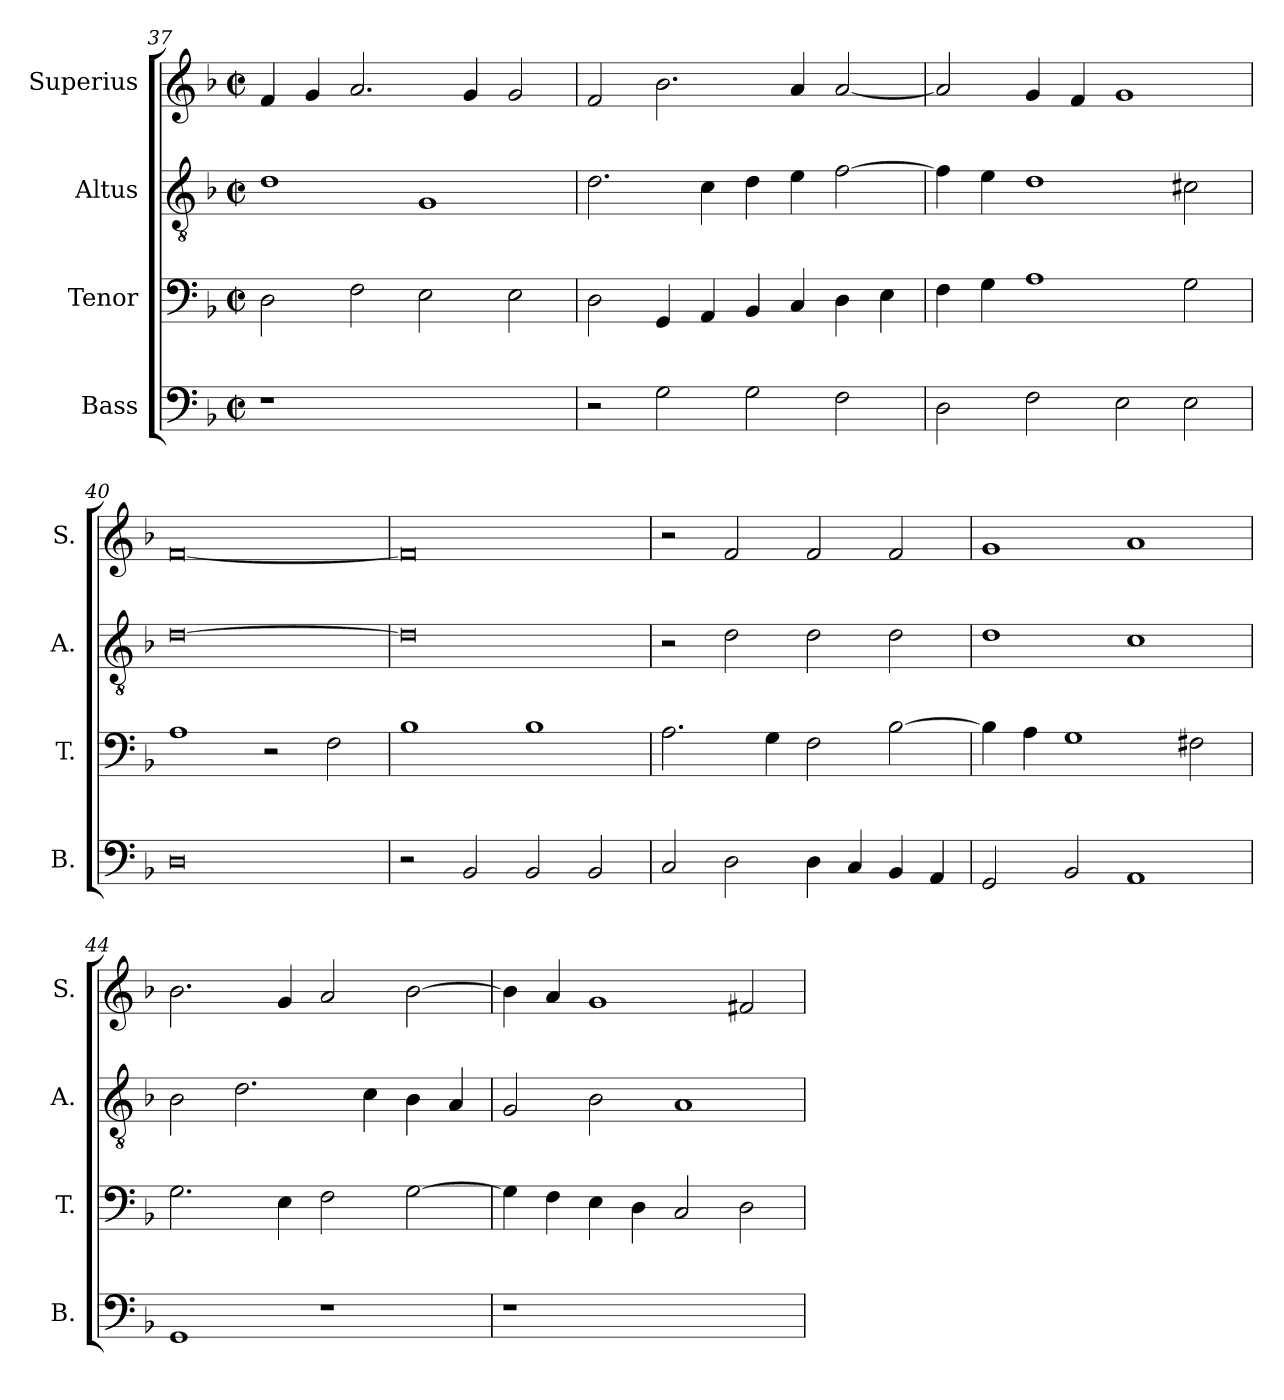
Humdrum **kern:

**kern	**kern	**kern	**kern
*part4	*part3	*part2	*part1
*staff4	*staff3	*staff2	*staff1
*I"Bass	*I"Tenor	*I"Altus	*I"Superius
*I'B.	*I'T.	*I'A.	*I'S.
!!LO:LB:g=z
*clefF4	*clefF4	*clefGv2	*clefG2
*	*	*ITrd7c12	*
*k[b-]	*k[b-]	*k[b-]	*k[b-]
*F:	*F:	*F:	*F:
*M2/2	*M2/2	*M2/2	*M2/2
*met(c|)	*met(c|)	*met(c|)	*met(c|)
=37	=37	=37	=37
!LO:N:vis=1	!	!	!
1r	2Di\	1Di	4fi/
.	.	.	4gi/
.	2Fi\	.	2.ai/
1ryy	2Ei\	1GGi	.
.	.	.	4gi/
.	2Ei\	.	2gi/
=38	=38	=38	=38
2r	2Di\	2.Di\	2fi/
2Gi\	4GGi/	.	2.b-i\
.	4AAi/	4Ci\	.
2Gi\	4BB-i/	4Di\	.
.	4Ci/	4Ei\	4ai/
2Fi\	4Di\	[>2Fi\	[<2ai/
.	4Ei\	.	.
=39	=39	=39	=39
2Di\	4Fi\	4Fi\]	2ai/]
.	4Gi\	4Ei\	.
2Fi\	1Ai	1Di	4gi/
.	.	.	4fi/
2Ei\	.	.	1gi
2Ei\	2Gi\	2C#Xi\	.
=40	=40	=40	=40
0Di	1Ai	[>0Di	[<0fi
.	2r	.	.
.	2Fi\	.	.
=41	=41	=41	=41
2r	1B-i	0Di]	0fi]
2BB-i/	.	.	.
2BB-i/	1B-i	.	.
2BB-i/	.	.	.
!!LO:PB:g=z
=42	=42	=42	=42
2Ci/	2.Ai\	2r	2r
2Di\	.	2Di\	2fi/
.	4Gi\	.	.
4Di\	2Fi\	2Di\	2fi/
4Ci/	.	.	.
4BB-i/	[>2B-i\	2Di\	2fi/
4AAi/	.	.	.
=43	=43	=43	=43
2GGi/	4B-i\]	1Di	1gi
.	4Ai\	.	.
2BB-i/	1Gi	.	.
1AAi	.	1Ci	1ai
.	2F#Xi\	.	.
=44	=44	=44	=44
1GGi	2.Gi\	2BB-i\	2.b-i\
.	.	2.Di\	.
.	4Ei\	.	4gi/
1r	2Fi\	.	2ai/
.	.	4Ci\	.
.	[>2Gi\	4BB-i\	[>2b-i\
.	.	4AAi/	.
=45	=45	=45	=45
!LO:N:vis=1	!	!	!
1r	4Gi\]	2GGi/	4b-i\]
.	4Fi\	.	4ai/
.	4Ei\	2BB-i\	1gi
.	4Di\	.	.
1ryy	2Ci/	1AAi	.
.	2Di\	.	2f#Xi/
=	=	=	=
*-	*-	*-	*-
